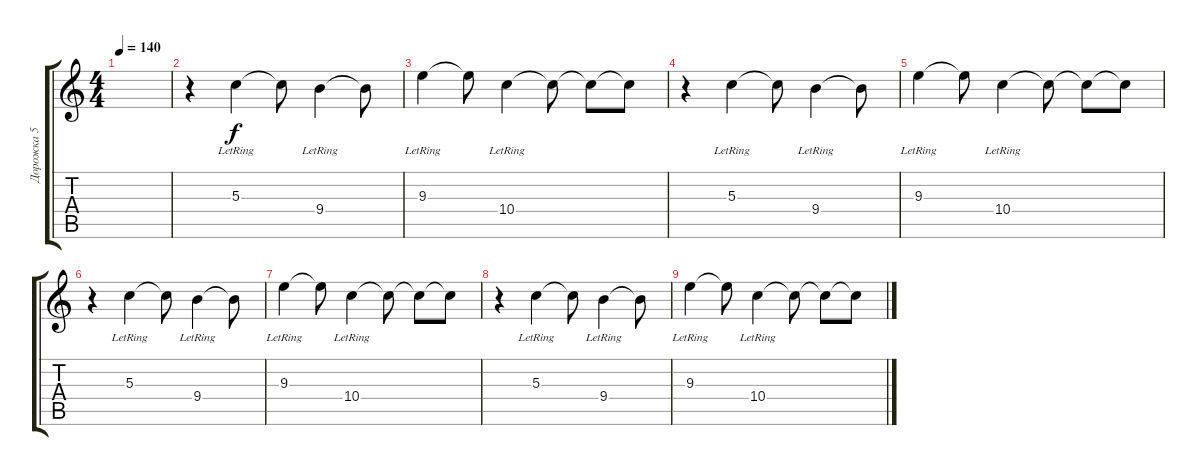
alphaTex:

\track ("Дорожка 5" "Дорожка 5") {instrument guitarharmonics}
\staff {score tabs}
\tuning (E4 B3 G3 D3 A2 E2) {hide}
\ts (4 4)
\tempo 140
\clef g2
\ks c
|
r.4 5.3{lr}.4 5.3{t}.8 9.4{lr}.4 9.4{t}.8 |
9.3{lr}.4 9.3{t}.8 10.4{lr}.4 10.4{t}.8 10.4{t}.8 10.4{t}.8 |
r.4 5.3{lr}.4 5.3{t}.8 9.4{lr}.4 9.4{t}.8 |
9.3{lr}.4 9.3{t}.8 10.4{lr}.4 10.4{t}.8 10.4{t}.8 10.4{t}.8 |
r.4 5.3{lr}.4 5.3{t}.8 9.4{lr}.4 9.4{t}.8 |
9.3{lr}.4 9.3{t}.8 10.4{lr}.4 10.4{t}.8 10.4{t}.8 10.4{t}.8 |
r.4 5.3{lr}.4 5.3{t}.8 9.4{lr}.4 9.4{t}.8 |
9.3{lr}.4 9.3{t}.8 10.4{lr}.4 10.4{t}.8 10.4{t}.8 10.4{t}.8
